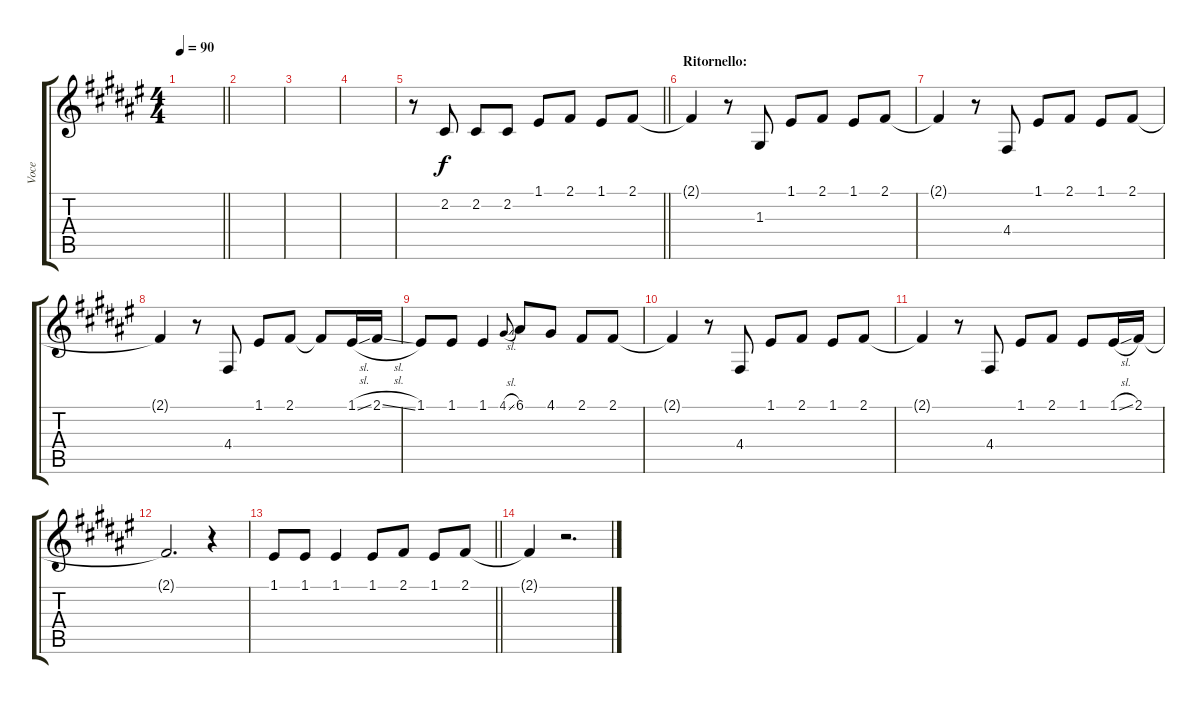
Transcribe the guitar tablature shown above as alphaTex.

\track ("Voce" "Voce") {instrument clarinet}
\staff {score tabs}
\tuning (E4 B3 G3 D3 A2 E2) {hide}
\ts (4 4)
\tempo 90
\clef g2
\barLineRight lightlight
\ks f#
|
|
|
|
\barLineRight lightlight
r.8 2.2.8 2.2.8 2.2.8 1.1.8 2.1.8 1.1.8 2.1.8 |
\section ("" "Ritornello:")
2.1{t}.4 r.8 1.3.8 1.1.8 2.1.8 1.1.8 2.1.8 |
2.1{t}.4 r.8 4.4.8 1.1.8 2.1.8 1.1.8 2.1.8 |
2.1{t}.4 r.8 4.4.8 1.1.8 2.1.8 2.1{t}.8 1.1{sl}.16 2.1{sl}.16 |
1.1.8 1.1.8 1.1.4 4.1{sl}.8{gr onbeat} 6.1.8 4.1.8 2.1.8 2.1.8 |
2.1{t}.4 r.8 4.4.8 1.1.8 2.1.8 1.1.8 2.1.8 |
2.1{t}.4 r.8 4.4.8 1.1.8 2.1.8 1.1.8 1.1{sl}.16 2.1.16 |
2.1{t}.2{d} r.4 |
\barLineRight lightlight
1.1.8 1.1.8 1.1.4 1.1.8 2.1.8 1.1.8 2.1.8 |
2.1{t}.4 r.2{d}
